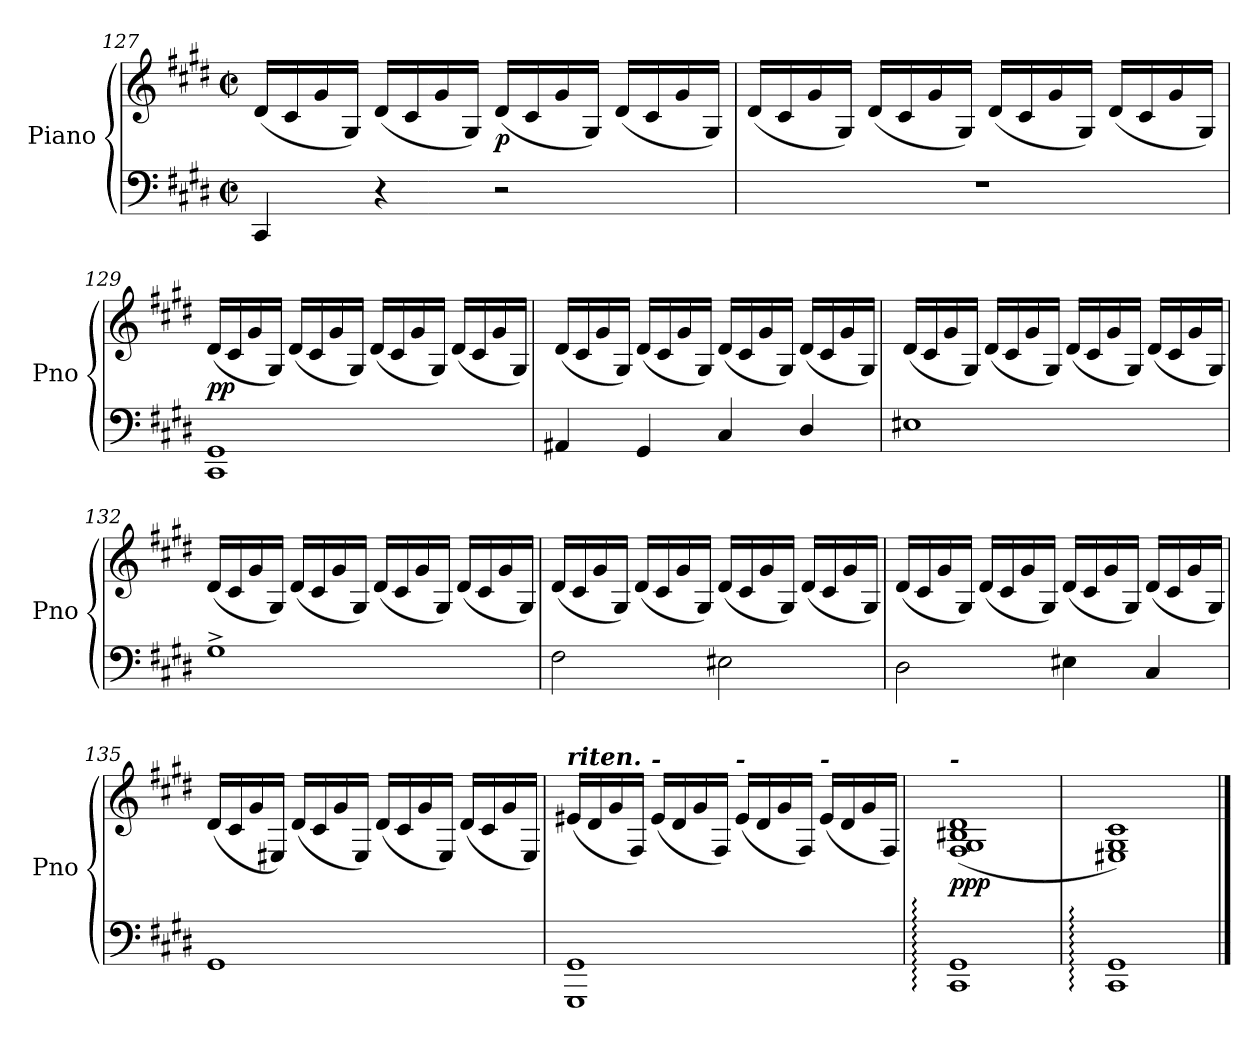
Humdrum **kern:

**kern	**kern	**dynam
*part1	*part1	*part1
*staff2	*staff1	*staff1/2
*I"Piano	*	*
*I'Pno	*	*
!!LO:LB:g=z
*clefF4	*clefG2	*
*k[f#c#g#d#]	*k[f#c#g#d#]	*
*M4/4	*M4/4	*
*met(c|)	*met(c|)	*
=127	=127	=127
4CC#/	(<16d#/LL	.
.	16c#/	.
.	16g#/	.
.	16G#/JJ)	.
4r	(<16d#/LL	.
.	16c#/	.
.	16g#/	.
.	16G#/JJ)	.
!	!	!LO:DY:b
2r	(<16d#/LL	p
.	16c#/	.
.	16g#/	.
.	16G#/JJ)	.
.	(<16d#/LL	.
.	16c#/	.
.	16g#/	.
.	16G#/JJ)	.
=128	=128	=128
1r	(<16d#/LL	.
.	16c#/	.
.	16g#/	.
.	16G#/JJ)	.
.	(<16d#/LL	.
.	16c#/	.
.	16g#/	.
.	16G#/JJ)	.
.	(<16d#/LL	.
.	16c#/	.
.	16g#/	.
.	16G#/JJ)	.
.	(<16d#/LL	.
.	16c#/	.
.	16g#/	.
.	16G#/JJ)	.
=129	=129	=129
!	!	!LO:DY:b
1CC# 1GG#	(<16d#/LL	pp
.	16c#/	.
.	16g#/	.
.	16G#/JJ)	.
.	(<16d#/LL	.
.	16c#/	.
.	16g#/	.
.	16G#/JJ)	.
.	(<16d#/LL	.
.	16c#/	.
.	16g#/	.
.	16G#/JJ)	.
.	(<16d#/LL	.
.	16c#/	.
.	16g#/	.
.	16G#/JJ)	.
!!LO:PB:g=z
=130	=130	=130
4AA#X/	(<16d#/LL	.
.	16c#/	.
.	16g#/	.
.	16G#/JJ)	.
4GG#/	(<16d#/LL	.
.	16c#/	.
.	16g#/	.
.	16G#/JJ)	.
4C#/	(<16d#/LL	.
.	16c#/	.
.	16g#/	.
.	16G#/JJ)	.
4D#/	(<16d#/LL	.
.	16c#/	.
.	16g#/	.
.	16G#/JJ)	.
=131	=131	=131
1E#X	(<16d#/LL	.
.	16c#/	.
.	16g#/	.
.	16G#/JJ)	.
.	(<16d#/LL	.
.	16c#/	.
.	16g#/	.
.	16G#/JJ)	.
.	(<16d#/LL	.
.	16c#/	.
.	16g#/	.
.	16G#/JJ)	.
.	(<16d#/LL	.
.	16c#/	.
.	16g#/	.
.	16G#/JJ)	.
!!LO:LB:g=z
=132	=132	=132
1G#^	(<16d#/LL	.
.	16c#/	.
.	16g#/	.
.	16G#/JJ)	.
.	(<16d#/LL	.
.	16c#/	.
.	16g#/	.
.	16G#/JJ)	.
.	(<16d#/LL	.
.	16c#/	.
.	16g#/	.
.	16G#/JJ)	.
.	(<16d#/LL	.
.	16c#/	.
.	16g#/	.
.	16G#/JJ)	.
!!LO:LB:g=z
=133	=133	=133
2F#\	(<16d#/LL	.
.	16c#/	.
.	16g#/	.
.	16G#/JJ)	.
.	(<16d#/LL	.
.	16c#/	.
.	16g#/	.
.	16G#/JJ)	.
2E#X\	(<16d#/LL	.
.	16c#/	.
.	16g#/	.
.	16G#/JJ)	.
.	(<16d#/LL	.
.	16c#/	.
.	16g#/	.
.	16G#/JJ)	.
=134	=134	=134
2D#\	(<16d#/LL	.
.	16c#/	.
.	16g#/	.
.	16G#/JJ)	.
.	(<16d#/LL	.
.	16c#/	.
.	16g#/	.
.	16G#/JJ)	.
4E#X\	(<16d#/LL	.
.	16c#/	.
.	16g#/	.
.	16G#/JJ)	.
4C#/	(<16d#/LL	.
.	16c#/	.
.	16g#/	.
.	16G#/JJ)	.
=135	=135	=135
1GG#	(<16d#/LL	.
.	16c#/	.
.	16g#/	.
.	16E#X/JJ)	.
.	(<16d#/LL	.
.	16c#/	.
.	16g#/	.
.	16E#/JJ)	.
.	(<16d#/LL	.
.	16c#/	.
.	16g#/	.
.	16E#/JJ)	.
.	(<16d#/LL	.
.	16c#/	.
.	16g#/	.
.	16E#/JJ)	.
!!LO:LB:g=z
=136	=136	=136
!	!LO:TX:a:Bi:t=riten.	!
1GGG# 1GG#	(<16e#X/LL	.
.	16d#/	.
.	16g#/	.
.	16F#/JJ)	.
!	!LO:TX:a:Bi:t=-	!
.	(<16e#/LL	.
.	16d#/	.
.	16g#/	.
.	16F#/JJ)	.
!	!LO:TX:a:Bi:t=-	!
.	(<16e#/LL	.
.	16d#/	.
.	16g#/	.
.	16F#/JJ)	.
!	!LO:TX:a:Bi:t=-	!
.	(<16e#/LL	.
.	16d#/	.
.	16g#/	.
.	16F#/JJ)	.
=137	=137	=137
*^	*	*
!	!	!LO:TX:a:Bi:t=-	!
!	!	!	!LO:DY:b
1CC# 1GG#	1CC#yy: 1GG#yy: 1F#yy: 1G#yy: 1B#Xyy: 1d#yy:	(>1F# 1G# 1B#X 1d#	ppp
=138	=138	=138	=138
1CC# 1GG#	1CC#yy: 1GG#yy: 1E#Xyy: 1G#yy: 1c#yy:	1E#X 1G# 1c#)	.
*v	*v	*	*
==	==	==
*-	*-	*-
